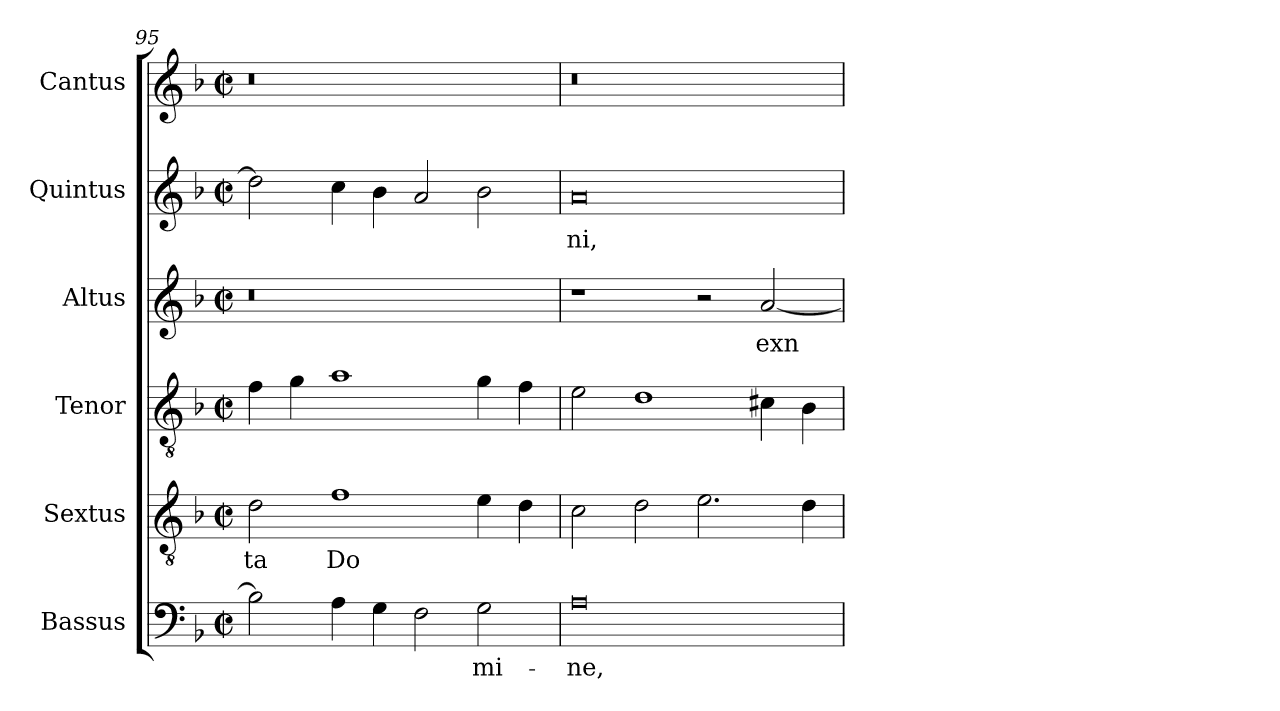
**kern	**text	**kern	**text	**kern	**kern	**text	**kern	**text	**kern
*part6	*part6	*part5	*part5	*part4	*part3	*part3	*part2	*part2	*part1
*staff6	*staff6	*staff5	*staff5	*staff4	*staff3	*staff3	*staff2	*staff2	*staff1
*I"Bassus	*	*I"Sextus	*	*I"Tenor	*I"Altus	*	*I"Quintus	*	*I"Cantus
*clefF4	*	*clefGv2	*	*clefGv2	*clefG2	*	*clefG2	*	*clefG2
*k[b-]	*	*k[b-]	*	*k[b-]	*k[b-]	*	*k[b-]	*	*k[b-]
*F:	*	*F:	*	*F:	*F:	*	*F:	*	*F:
*M2/2	*	*M2/2	*	*M2/2	*M2/2	*	*M2/2	*	*M2/2
*met(c|)	*	*met(c|)	*	*met(c|)	*met(c|)	*	*met(c|)	*	*met(c|)
=95	=95	=95	=95	=95	=95	=95	=95	=95	=95
!	!	!	!LO:LY:b:cj	!	!	!	!	!	!
2B-\]	.	2d\	ta	4f\	0r	.	2dd\]	.	0r
.	.	.	.	4g\	.	.	.	.	.
!	!	!	!LO:LY:b:cj	!	!	!	!	!	!
4A\	.	1f	Do	1a	.	.	4cc\	.	.
4G\	.	.	.	.	.	.	4b-\	.	.
2F\	.	.	.	.	.	.	2a/	.	.
!	!LO:LY:b:cj	!	!	!	!	!	!	!	!
2G\	-mi-	4e\	.	4g\	.	.	2b-\	.	.
.	.	4d\	.	4f\	.	.	.	.	.
=96	=96	=96	=96	=96	=96	=96	=96	=96	=96
!	!LO:LY:b:cj	!	!	!	!	!	!	!LO:LY:b:cj	!
0A	-ne,	2c\	.	2e\	1r	.	0a	ni,	0r
.	.	2d\	.	1d	.	.	.	.	.
.	.	2.e\	.	.	2r	.	.	.	.
!	!	!	!	!	!	!LO:LY:b	!	!	!
.	.	.	.	4c#X\	[<2a/	exn-	.	.	.
.	.	4d\	.	4B-\	.	.	.	.	.
=	=	=	=	=	=	=	=	=	=
*-	*-	*-	*-	*-	*-	*-	*-	*-	*-
